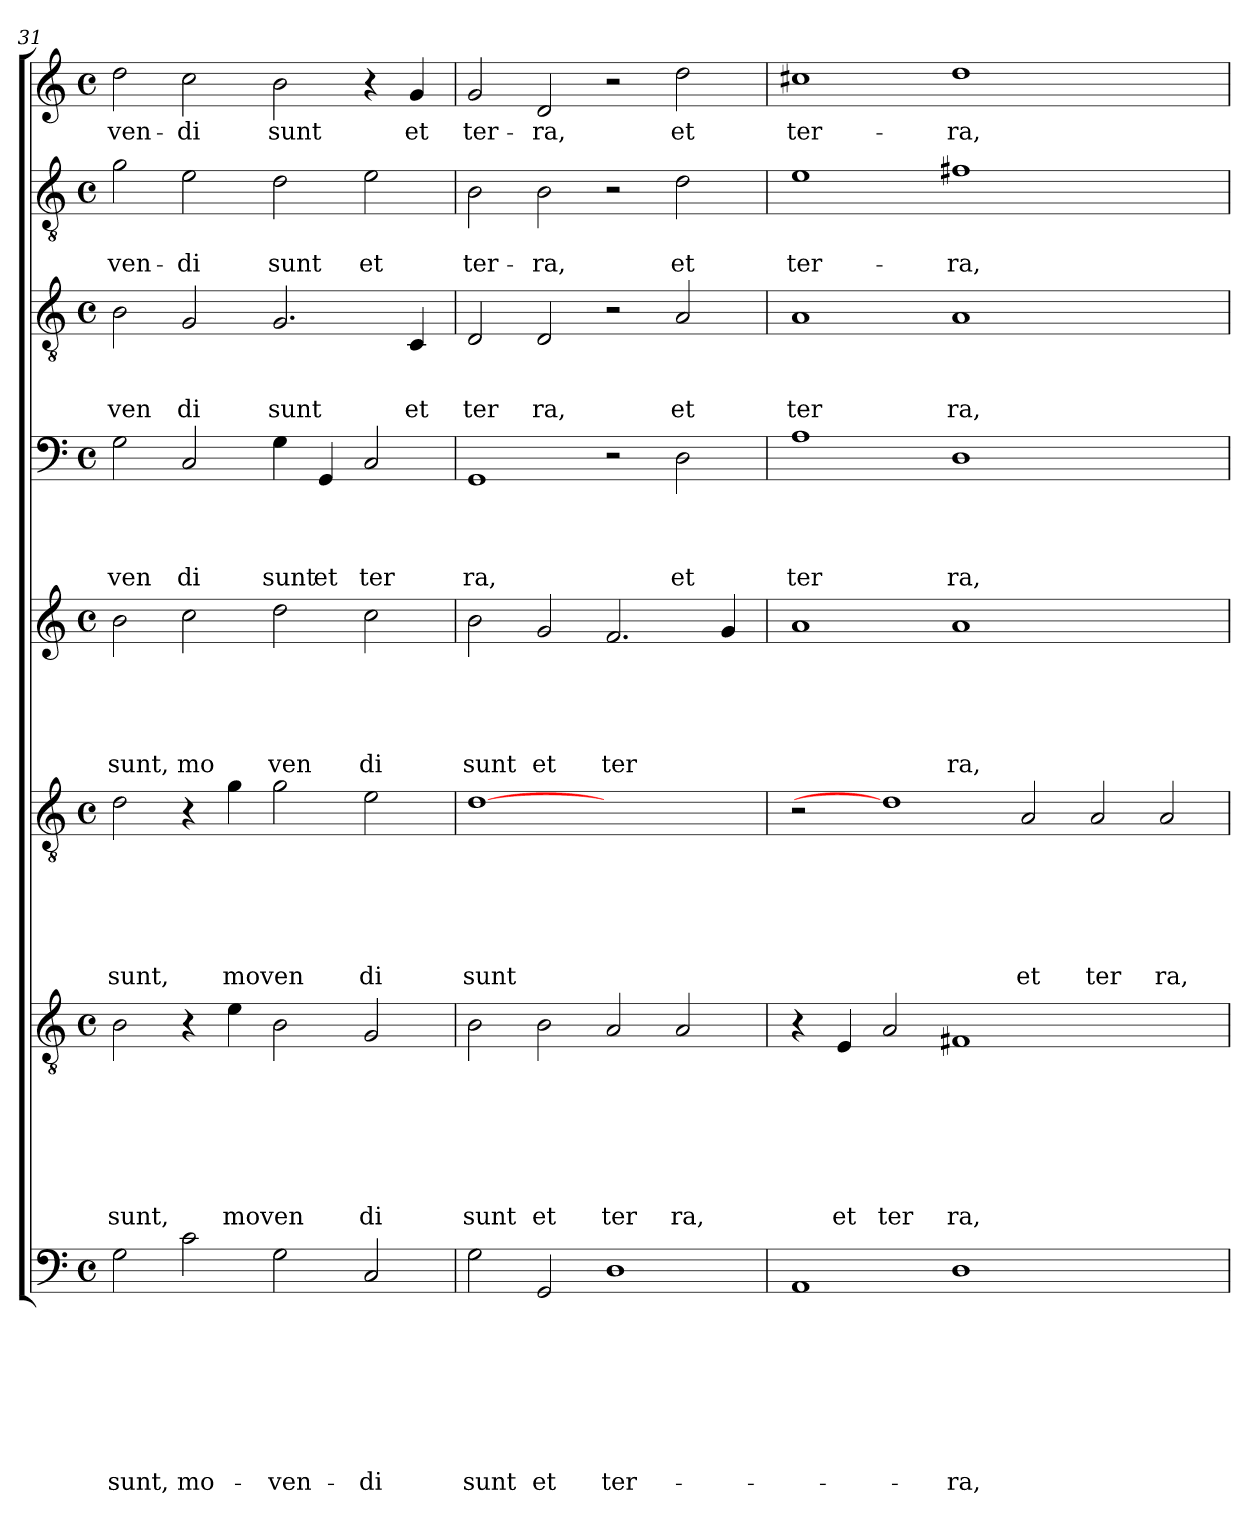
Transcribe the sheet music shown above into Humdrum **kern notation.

**kern	**text	**text	**text	**text	**text	**text	**text	**text	**kern	**text	**text	**text	**text	**text	**text	**text	**kern	**text	**text	**text	**text	**text	**text	**kern	**text	**text	**text	**text	**text	**kern	**text	**text	**text	**text	**kern	**text	**text	**text	**kern	**text	**text	**kern	**text
*part8	*part8	*part8	*part8	*part8	*part8	*part8	*part8	*part8	*part7	*part7	*part7	*part7	*part7	*part7	*part7	*part7	*part6	*part6	*part6	*part6	*part6	*part6	*part6	*part5	*part5	*part5	*part5	*part5	*part5	*part4	*part4	*part4	*part4	*part4	*part3	*part3	*part3	*part3	*part2	*part2	*part2	*part1	*part1
*staff8	*staff8	*staff8	*staff8	*staff8	*staff8	*staff8	*staff8	*staff8	*staff7	*staff7	*staff7	*staff7	*staff7	*staff7	*staff7	*staff7	*staff6	*staff6	*staff6	*staff6	*staff6	*staff6	*staff6	*staff5	*staff5	*staff5	*staff5	*staff5	*staff5	*staff4	*staff4	*staff4	*staff4	*staff4	*staff3	*staff3	*staff3	*staff3	*staff2	*staff2	*staff2	*staff1	*staff1
*clefF4	*	*	*	*	*	*	*	*	*clefGv2	*	*	*	*	*	*	*	*clefGv2	*	*	*	*	*	*	*clefG2	*	*	*	*	*	*clefF4	*	*	*	*	*clefGv2	*	*	*	*clefGv2	*	*	*clefG2	*
*k[]	*	*	*	*	*	*	*	*	*k[]	*	*	*	*	*	*	*	*k[]	*	*	*	*	*	*	*k[]	*	*	*	*	*	*k[]	*	*	*	*	*k[]	*	*	*	*k[]	*	*	*k[]	*
*C:	*	*	*	*	*	*	*	*	*C:	*	*	*	*	*	*	*	*C:	*	*	*	*	*	*	*C:	*	*	*	*	*	*C:	*	*	*	*	*C:	*	*	*	*C:	*	*	*C:	*
*M4/4	*	*	*	*	*	*	*	*	*M4/4	*	*	*	*	*	*	*	*M4/4	*	*	*	*	*	*	*M4/4	*	*	*	*	*	*M4/4	*	*	*	*	*M4/4	*	*	*	*M4/4	*	*	*M4/4	*
*met(c)	*	*	*	*	*	*	*	*	*met(c)	*	*	*	*	*	*	*	*met(c)	*	*	*	*	*	*	*met(c)	*	*	*	*	*	*met(c)	*	*	*	*	*met(c)	*	*	*	*met(c)	*	*	*met(c)	*
=31	=31	=31	=31	=31	=31	=31	=31	=31	=31	=31	=31	=31	=31	=31	=31	=31	=31	=31	=31	=31	=31	=31	=31	=31	=31	=31	=31	=31	=31	=31	=31	=31	=31	=31	=31	=31	=31	=31	=31	=31	=31	=31	=31
!	!	!	!	!	!	!	!	!LO:LY:b	!	!	!	!	!	!	!	!LO:LY:b	!	!	!	!	!	!	!LO:LY:b	!	!	!	!	!	!LO:LY:b	!	!	!	!	!LO:LY:b	!	!	!	!LO:LY:b	!	!	!LO:LY:b	!	!LO:LY:b
2G\	.	.	.	.	.	.	.	sunt,	2B\	.	.	.	.	.	.	sunt,	2d\	.	.	.	.	.	sunt,	2b\	.	.	.	.	sunt,	2G\	.	.	.	ven	2B\	.	.	ven	2g\	.	-ven-	2dd\	-ven-
!	!	!	!	!	!	!	!	!LO:LY:b	!	!	!	!	!	!	!	!	!	!	!	!	!	!	!	!	!	!	!	!	!LO:LY:b	!	!	!	!	!LO:LY:b	!	!	!	!LO:LY:b	!	!	!LO:LY:b	!	!LO:LY:b
2c\	.	.	.	.	.	.	.	mo-	4r	.	.	.	.	.	.	.	4r	.	.	.	.	.	.	2cc\	.	.	.	.	mo	2C/	.	.	.	di	2G/	.	.	di	2e\	.	-di	2cc\	-di
!	!	!	!	!	!	!	!	!	!	!	!	!	!	!	!	!LO:LY:b	!	!	!	!	!	!	!LO:LY:b	!	!	!	!	!	!	!	!	!	!	!	!	!	!	!	!	!	!	!	!
.	.	.	.	.	.	.	.	.	4e\	.	.	.	.	.	.	moven	4g\	.	.	.	.	.	moven	.	.	.	.	.	.	.	.	.	.	.	.	.	.	.	.	.	.	.	.
!	!	!	!	!	!	!	!	!LO:LY:b	!	!	!	!	!	!	!	!	!	!	!	!	!	!	!	!	!	!	!	!	!LO:LY:b	!	!	!	!	!LO:LY:b	!	!	!	!LO:LY:b	!	!	!LO:LY:b	!	!LO:LY:b
2G\	.	.	.	.	.	.	.	-ven-	2B\	.	.	.	.	.	.	.	2g\	.	.	.	.	.	.	2dd\	.	.	.	.	ven	4G\	.	.	.	sunt	2.G/	.	.	sunt	2d\	.	sunt	2b\	sunt
!	!	!	!	!	!	!	!	!	!	!	!	!	!	!	!	!	!	!	!	!	!	!	!	!	!	!	!	!	!	!	!	!	!	!LO:LY:b	!	!	!	!	!	!	!	!	!
.	.	.	.	.	.	.	.	.	.	.	.	.	.	.	.	.	.	.	.	.	.	.	.	.	.	.	.	.	.	4GG/	.	.	.	et	.	.	.	.	.	.	.	.	.
!	!	!	!	!	!	!	!	!LO:LY:b	!	!	!	!	!	!	!	!LO:LY:b	!	!	!	!	!	!	!LO:LY:b	!	!	!	!	!	!LO:LY:b	!	!	!	!	!LO:LY:b	!	!	!	!	!	!	!LO:LY:b	!	!
2C/	.	.	.	.	.	.	.	-di	2G/	.	.	.	.	.	.	di	2e\	.	.	.	.	.	di	2cc\	.	.	.	.	di	2C/	.	.	.	ter	.	.	.	.	2e\	.	et	4r	.
!	!	!	!	!	!	!	!	!	!	!	!	!	!	!	!	!	!	!	!	!	!	!	!	!	!	!	!	!	!	!	!	!	!	!	!	!	!	!LO:LY:b	!	!	!	!	!LO:LY:b
.	.	.	.	.	.	.	.	.	.	.	.	.	.	.	.	.	.	.	.	.	.	.	.	.	.	.	.	.	.	.	.	.	.	.	4C/	.	.	et	.	.	.	4g/	et
=32	=32	=32	=32	=32	=32	=32	=32	=32	=32	=32	=32	=32	=32	=32	=32	=32	=32	=32	=32	=32	=32	=32	=32	=32	=32	=32	=32	=32	=32	=32	=32	=32	=32	=32	=32	=32	=32	=32	=32	=32	=32	=32	=32
!	!	!	!	!	!	!	!	!LO:LY:b	!	!	!	!	!	!	!	!LO:LY:b	!	!	!	!	!	!	!LO:LY:b	!	!	!	!	!	!LO:LY:b	!	!	!	!	!LO:LY:b	!	!	!	!LO:LY:b	!	!	!LO:LY:b	!	!LO:LY:b
2G\	.	.	.	.	.	.	.	sunt	2B\	.	.	.	.	.	.	sunt	[1d	.	.	.	.	.	sunt	2b\	.	.	.	.	sunt	1GG	.	.	.	ra,	2D/	.	.	ter	2B\	.	ter-	2g/	ter-
!	!	!	!	!	!	!	!	!LO:LY:b	!	!	!	!	!	!	!	!LO:LY:b	!	!	!	!	!	!	!	!	!	!	!	!	!LO:LY:b	!	!	!	!	!	!	!	!	!LO:LY:b	!	!	!LO:LY:b	!	!LO:LY:b
2GG/	.	.	.	.	.	.	.	et	2B\	.	.	.	.	.	.	et	.	.	.	.	.	.	.	2g/	.	.	.	.	et	.	.	.	.	.	2D/	.	.	ra,	2B\	.	-ra,	2d/	-ra,
!	!	!	!	!	!	!	!	!LO:LY:b	!	!	!	!	!	!	!	!LO:LY:b	!	!	!	!	!	!	!	!	!	!	!	!	!LO:LY:b	!	!	!	!	!	!	!	!	!	!	!	!	!	!
1D	.	.	.	.	.	.	.	ter-	2A/	.	.	.	.	.	.	ter	1ryy	.	.	.	.	.	.	2.f/	.	.	.	.	ter	2r	.	.	.	.	2r	.	.	.	2r	.	.	2r	.
!	!	!	!	!	!	!	!	!	!	!	!	!	!	!	!	!LO:LY:b	!	!	!	!	!	!	!	!	!	!	!	!	!	!	!	!	!	!LO:LY:b	!	!	!	!LO:LY:b	!	!	!LO:LY:b	!	!LO:LY:b
.	.	.	.	.	.	.	.	.	2A/	.	.	.	.	.	.	ra,	.	.	.	.	.	.	.	.	.	.	.	.	.	2D\	.	.	.	et	2A/	.	.	et	2d\	.	et	2dd\	et
.	.	.	.	.	.	.	.	.	.	.	.	.	.	.	.	.	.	.	.	.	.	.	.	4g/	.	.	.	.	.	.	.	.	.	.	.	.	.	.	.	.	.	.	.
=33	=33	=33	=33	=33	=33	=33	=33	=33	=33	=33	=33	=33	=33	=33	=33	=33	=33	=33	=33	=33	=33	=33	=33	=33	=33	=33	=33	=33	=33	=33	=33	=33	=33	=33	=33	=33	=33	=33	=33	=33	=33	=33	=33
!	!	!	!	!	!	!	!	!	!	!	!	!	!	!	!	!	!	!	!	!	!	!	!	!	!	!	!	!	!	!	!	!	!	!LO:LY:b	!	!	!	!LO:LY:b	!	!	!LO:LY:b	!	!LO:LY:b
1AA	.	.	.	.	.	.	.	.	4r	.	.	.	.	.	.	.	2r	.	.	.	.	.	.	1a	.	.	.	.	.	1A	.	.	.	ter	1A	.	.	ter	1e	.	ter-	1cc#X	ter-
!	!	!	!	!	!	!	!	!	!	!	!	!	!	!	!	!LO:LY:b	!	!	!	!	!	!	!	!	!	!	!	!	!	!	!	!	!	!	!	!	!	!	!	!	!	!	!
.	.	.	.	.	.	.	.	.	4E/	.	.	.	.	.	.	et	.	.	.	.	.	.	.	.	.	.	.	.	.	.	.	.	.	.	.	.	.	.	.	.	.	.	.
!	!	!	!	!	!	!	!	!	!	!	!	!	!	!	!	!LO:LY:b	!	!	!	!	!	!	!	!	!	!	!	!	!	!	!	!	!	!	!	!	!	!	!	!	!	!	!
.	.	.	.	.	.	.	.	.	2A/	.	.	.	.	.	.	ter	1d]	.	.	.	.	.	.	.	.	.	.	.	.	.	.	.	.	.	.	.	.	.	.	.	.	.	.
!	!	!	!	!	!	!	!	!LO:LY:b	!	!	!	!	!	!	!	!LO:LY:b	!	!	!	!	!	!	!	!	!	!	!	!	!LO:LY:b	!	!	!	!	!LO:LY:b	!	!	!	!LO:LY:b	!	!	!LO:LY:b	!	!LO:LY:b
1D	.	.	.	.	.	.	.	-ra,	1F#X	.	.	.	.	.	.	ra,	.	.	.	.	.	.	.	1a	.	.	.	.	ra,	1D	.	.	.	ra,	1A	.	.	ra,	1f#X	.	-ra,	1dd	-ra,
!	!	!	!	!	!	!	!	!	!	!	!	!	!	!	!	!	!	!	!	!	!	!	!LO:LY:b	!	!	!	!	!	!	!	!	!	!	!	!	!	!	!	!	!	!	!	!
.	.	.	.	.	.	.	.	.	.	.	.	.	.	.	.	.	2A/	.	.	.	.	.	et	.	.	.	.	.	.	.	.	.	.	.	.	.	.	.	.	.	.	.	.
!	!	!	!	!	!	!	!	!	!	!	!	!	!	!	!	!	!	!	!	!	!	!	!LO:LY:b	!	!	!	!	!	!	!	!	!	!	!	!	!	!	!	!	!	!	!	!
1ryy	.	.	.	.	.	.	.	.	1ryy	.	.	.	.	.	.	.	2A/	.	.	.	.	.	ter	1ryy	.	.	.	.	.	1ryy	.	.	.	.	1ryy	.	.	.	1ryy	.	.	1ryy	.
!	!	!	!	!	!	!	!	!	!	!	!	!	!	!	!	!	!	!	!	!	!	!	!LO:LY:b	!	!	!	!	!	!	!	!	!	!	!	!	!	!	!	!	!	!	!	!
.	.	.	.	.	.	.	.	.	.	.	.	.	.	.	.	.	2A/	.	.	.	.	.	ra,	.	.	.	.	.	.	.	.	.	.	.	.	.	.	.	.	.	.	.	.
=	=	=	=	=	=	=	=	=	=	=	=	=	=	=	=	=	=	=	=	=	=	=	=	=	=	=	=	=	=	=	=	=	=	=	=	=	=	=	=	=	=	=	=
*-	*-	*-	*-	*-	*-	*-	*-	*-	*-	*-	*-	*-	*-	*-	*-	*-	*-	*-	*-	*-	*-	*-	*-	*-	*-	*-	*-	*-	*-	*-	*-	*-	*-	*-	*-	*-	*-	*-	*-	*-	*-	*-	*-
